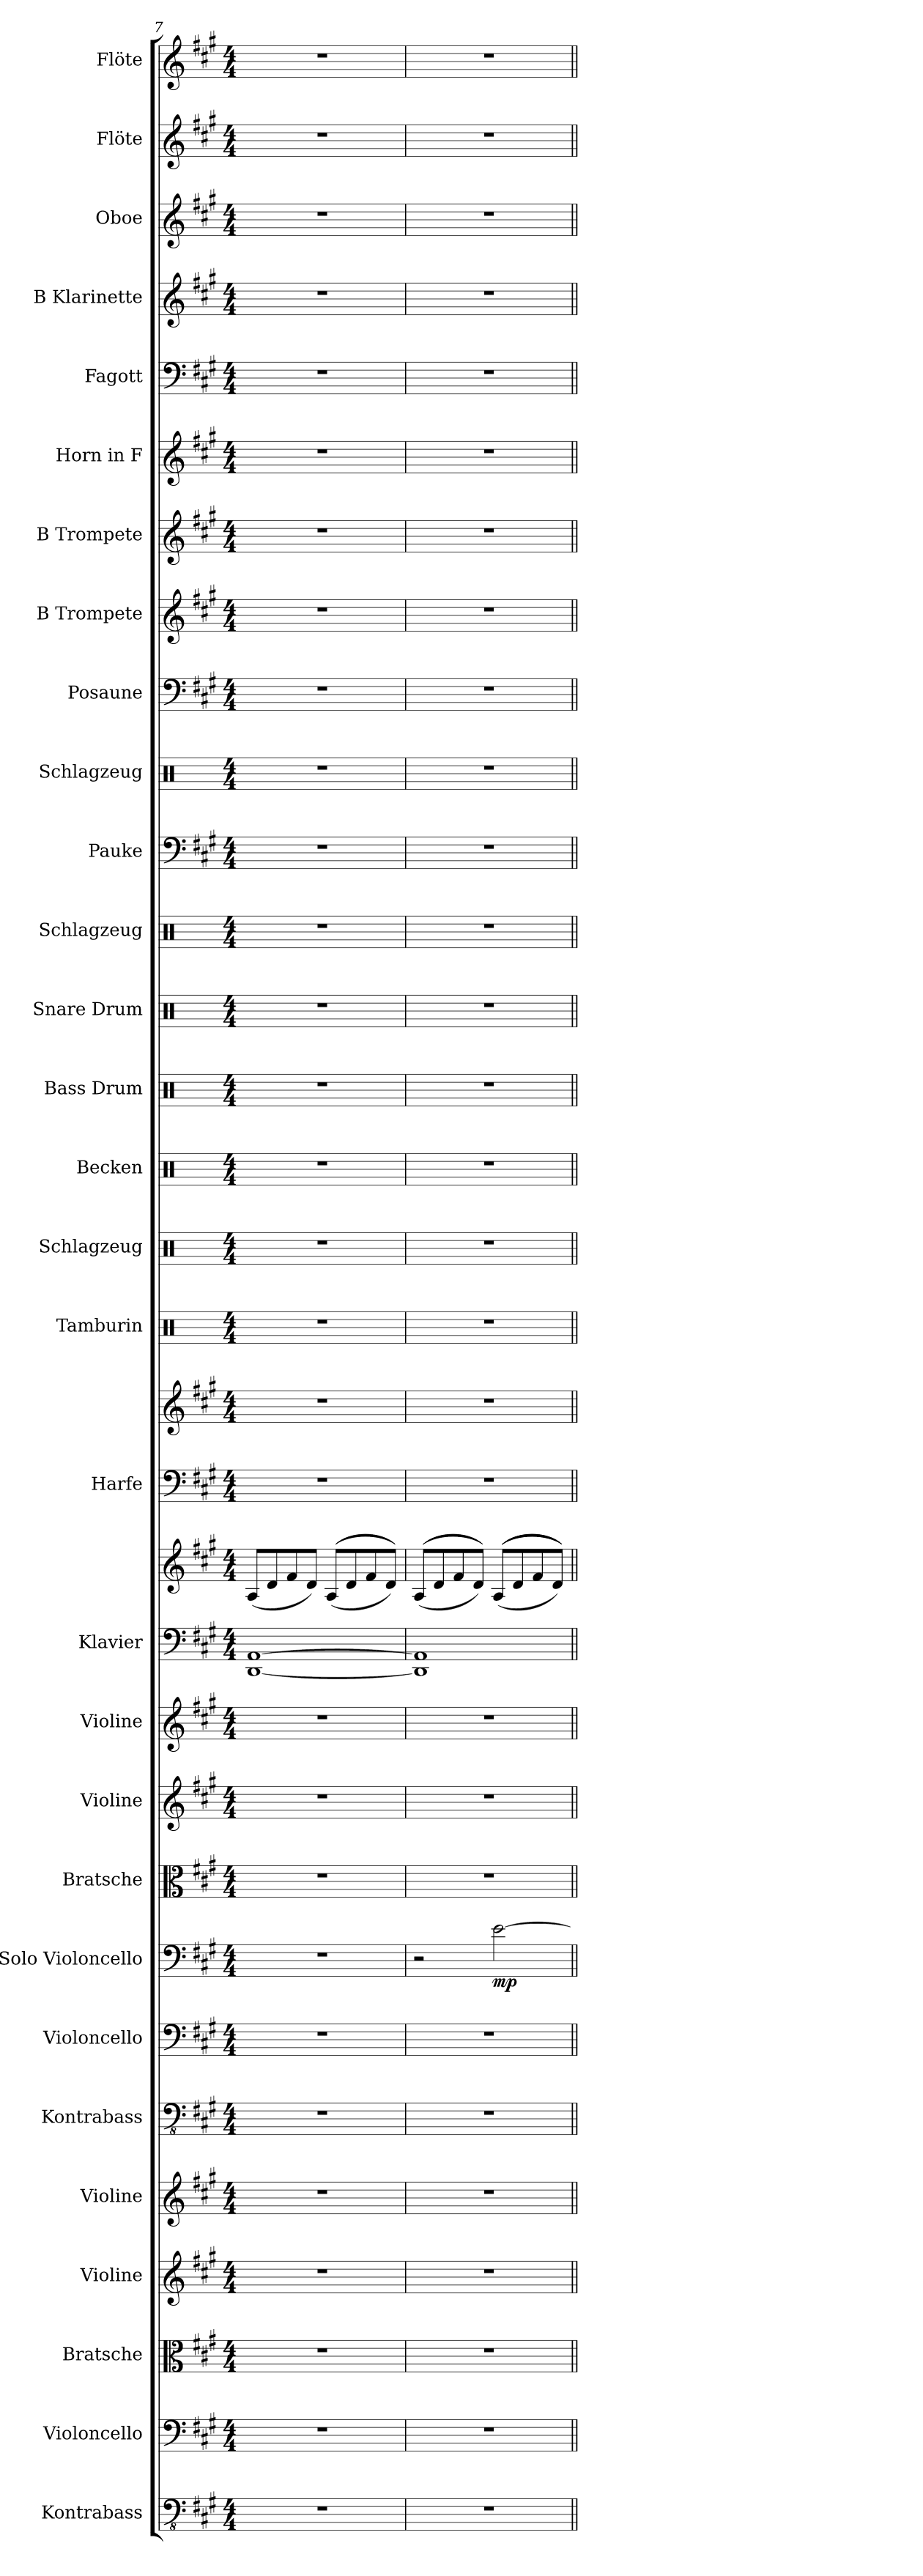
**kern	**kern	**kern	**kern	**kern	**kern	**kern	**kern	**dynam	**kern	**kern	**kern	**kern	**kern	**kern	**kern	**kern	**kern	**kern	**kern	**kern	**kern	**kern	**kern	**kern	**kern	**kern	**kern	**kern	**kern	**kern	**kern	**kern
*part30	*part29	*part28	*part27	*part26	*part25	*part24	*part23	*part23	*part22	*part21	*part20	*part19	*part19	*part18	*part18	*part17	*part16	*part15	*part14	*part13	*part12	*part11	*part10	*part9	*part8	*part7	*part6	*part5	*part4	*part3	*part2	*part1
*staff32	*staff31	*staff30	*staff29	*staff28	*staff27	*staff26	*staff25	*staff25	*staff24	*staff23	*staff22	*staff21	*staff20	*staff19	*staff18	*staff17	*staff16	*staff15	*staff14	*staff13	*staff12	*staff11	*staff10	*staff9	*staff8	*staff7	*staff6	*staff5	*staff4	*staff3	*staff2	*staff1
*I"Kontrabass	*I"Violoncello	*I"Bratsche	*I"Violine	*I"Violine	*I"Kontrabass	*I"Violoncello	*I"Solo Violoncello	*	*I"Bratsche	*I"Violine	*I"Violine	*I"Klavier	*	*I"Harfe	*	*I"Tamburin	*I"Schlagzeug	*I"Becken	*I"Bass Drum	*I"Snare Drum	*I"Schlagzeug	*I"Pauke	*I"Schlagzeug	*I"Posaune	*I"B Trompete	*I"B Trompete	*I"Horn in F	*I"Fagott	*I"B Klarinette	*I"Oboe	*I"Flöte	*I"Flöte
*I'Kb.	*I'Vc.	*I'Bra.	*I'Vl.	*I'Vl.	*I'Kb.	*I'Vc.	*I'Vc.	*	*I'Bra.	*I'Vl.	*I'Vl.	*I'Klav.	*	*I'Hrf.	*	*I'Tamb.	*I'Slzg.	*I'Bkn.	*I'B. Dr.	*I'Sn. Dr.	*I'Slzg.	*I'Pk.	*I'Slzg.	*I'Psn.	*I'B Tpt.	*I'B Tpt.	*	*I'Fgt.	*I'B Kl.	*I'Ob.	*I'Fl.	*I'Fl.
*clefFv4	*clefF4	*clefC3	*clefG2	*clefG2	*clefFv4	*clefF4	*clefF4	*	*clefC3	*clefG2	*clefG2	*clefF4	*clefG2	*clefF4	*clefG2	*clefX	*clefX	*clefX	*clefX	*clefX	*clefX	*clefF4	*clefX	*clefF4	*clefG2	*clefG2	*clefG2	*clefF4	*clefG2	*clefG2	*clefG2	*clefG2
*ITrd7c12	*	*	*	*	*ITrd7c12	*	*	*	*	*	*	*	*	*	*	*	*	*	*	*	*	*	*	*	*ITrd1c2	*ITrd1c2	*ITrd4c7	*	*ITrd1c2	*	*	*
*k[f#c#g#]	*k[f#c#g#]	*k[f#c#g#]	*k[f#c#g#]	*k[f#c#g#]	*k[f#c#g#]	*k[f#c#g#]	*k[f#c#g#]	*	*k[f#c#g#]	*k[f#c#g#]	*k[f#c#g#]	*k[f#c#g#]	*k[f#c#g#]	*k[f#c#g#]	*k[f#c#g#]	*k[]	*k[]	*k[]	*k[]	*k[]	*k[]	*k[f#c#g#]	*k[]	*k[f#c#g#]	*k[f#]	*k[f#]	*k[f#c#]	*k[f#c#g#]	*k[f#]	*k[f#c#g#]	*k[f#c#g#]	*k[f#c#g#]
*M4/4	*M4/4	*M4/4	*M4/4	*M4/4	*M4/4	*M4/4	*M4/4	*	*M4/4	*M4/4	*M4/4	*M4/4	*M4/4	*M4/4	*M4/4	*M4/4	*M4/4	*M4/4	*M4/4	*M4/4	*M4/4	*M4/4	*M4/4	*M4/4	*M4/4	*M4/4	*M4/4	*M4/4	*M4/4	*M4/4	*M4/4	*M4/4
=7	=7	=7	=7	=7	=7	=7	=7	=7	=7	=7	=7	=7	=7	=7	=7	=7	=7	=7	=7	=7	=7	=7	=7	=7	=7	=7	=7	=7	=7	=7	=7	=7
1r	1r	1r	1r	1r	1r	1r	1r	.	1r	1r	1r	[1DD [1AA	(8A/L	1r	1r	1r	1r	1r	1r	1r	1r	1r	1r	1r	1r	1r	1r	1r	1r	1r	1r	1r
.	.	.	.	.	.	.	.	.	.	.	.	.	8d/	.	.	.	.	.	.	.	.	.	.	.	.	.	.	.	.	.	.	.
.	.	.	.	.	.	.	.	.	.	.	.	.	8f#/	.	.	.	.	.	.	.	.	.	.	.	.	.	.	.	.	.	.	.
.	.	.	.	.	.	.	.	.	.	.	.	.	8d/J)	.	.	.	.	.	.	.	.	.	.	.	.	.	.	.	.	.	.	.
.	.	.	.	.	.	.	.	.	.	.	.	.	(((8A/L	.	.	.	.	.	.	.	.	.	.	.	.	.	.	.	.	.	.	.
.	.	.	.	.	.	.	.	.	.	.	.	.	8d/	.	.	.	.	.	.	.	.	.	.	.	.	.	.	.	.	.	.	.
.	.	.	.	.	.	.	.	.	.	.	.	.	8f#/	.	.	.	.	.	.	.	.	.	.	.	.	.	.	.	.	.	.	.
.	.	.	.	.	.	.	.	.	.	.	.	.	8d/J)))	.	.	.	.	.	.	.	.	.	.	.	.	.	.	.	.	.	.	.
=8	=8	=8	=8	=8	=8	=8	=8	=8	=8	=8	=8	=8	=8	=8	=8	=8	=8	=8	=8	=8	=8	=8	=8	=8	=8	=8	=8	=8	=8	=8	=8	=8
1r	1r	1r	1r	1r	1r	1r	2r	.	1r	1r	1r	1DD] 1AA]	(((8A/L	1r	1r	1r	1r	1r	1r	1r	1r	1r	1r	1r	1r	1r	1r	1r	1r	1r	1r	1r
.	.	.	.	.	.	.	.	.	.	.	.	.	8d/	.	.	.	.	.	.	.	.	.	.	.	.	.	.	.	.	.	.	.
.	.	.	.	.	.	.	.	.	.	.	.	.	8f#/	.	.	.	.	.	.	.	.	.	.	.	.	.	.	.	.	.	.	.
.	.	.	.	.	.	.	.	.	.	.	.	.	8d/J)))	.	.	.	.	.	.	.	.	.	.	.	.	.	.	.	.	.	.	.
!	!	!	!	!	!	!	!	!LO:DY:b	!	!	!	!	!	!	!	!	!	!	!	!	!	!	!	!	!	!	!	!	!	!	!	!
.	.	.	.	.	.	.	[2e\	mp	.	.	.	.	((((8A/L	.	.	.	.	.	.	.	.	.	.	.	.	.	.	.	.	.	.	.
.	.	.	.	.	.	.	.	.	.	.	.	.	8d/	.	.	.	.	.	.	.	.	.	.	.	.	.	.	.	.	.	.	.
.	.	.	.	.	.	.	.	.	.	.	.	.	8f#/	.	.	.	.	.	.	.	.	.	.	.	.	.	.	.	.	.	.	.
.	.	.	.	.	.	.	.	.	.	.	.	.	8d/J))))	.	.	.	.	.	.	.	.	.	.	.	.	.	.	.	.	.	.	.
=||	=||	=||	=||	=||	=||	=||	=||	=||	=||	=||	=||	=||	=||	=||	=||	=||	=||	=||	=||	=||	=||	=||	=||	=||	=||	=||	=||	=||	=||	=||	=||	=||
*-	*-	*-	*-	*-	*-	*-	*-	*-	*-	*-	*-	*-	*-	*-	*-	*-	*-	*-	*-	*-	*-	*-	*-	*-	*-	*-	*-	*-	*-	*-	*-	*-
